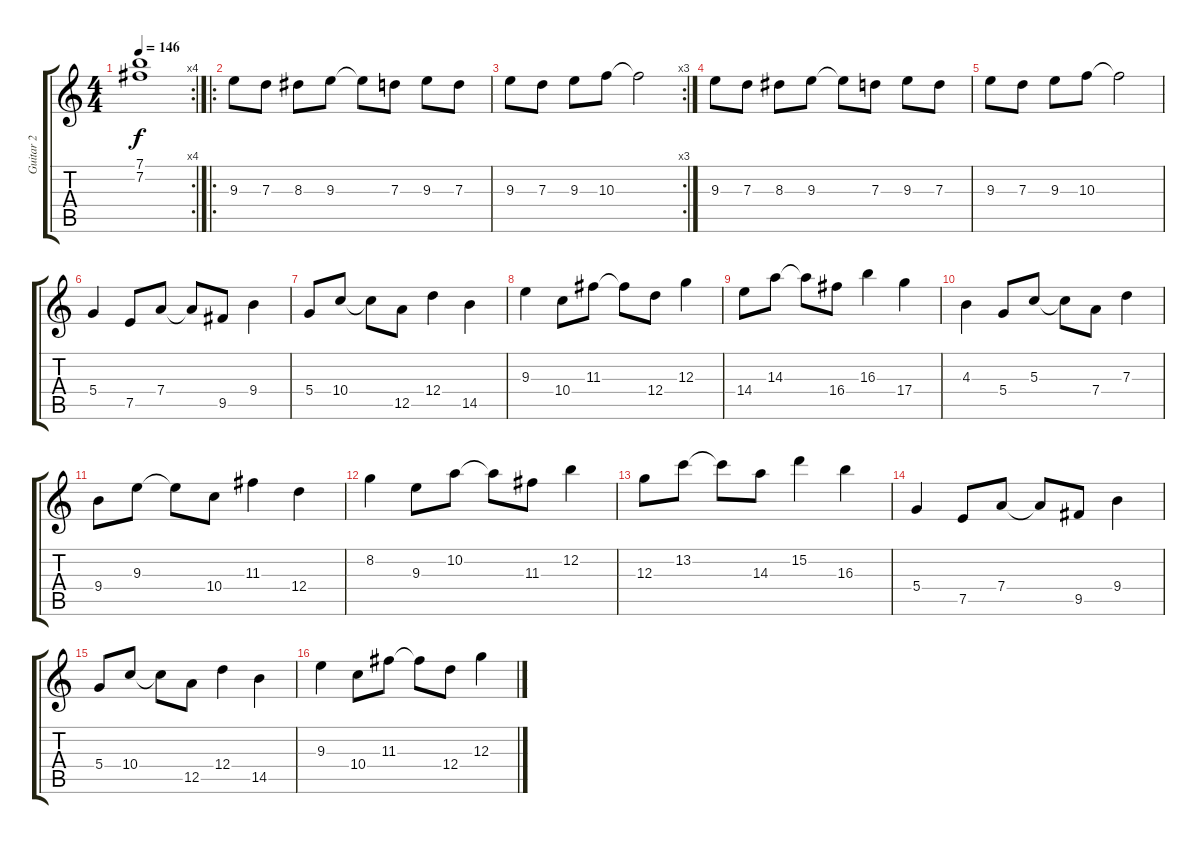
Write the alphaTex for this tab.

\track ("Guitar 2" "Guitar 2") {instrument overdrivenguitar}
\staff {score tabs}
\tuning (E4 B3 G3 D3 A2 E2) {hide}
\rc 4
\ts (4 4)
\tempo 146
\clef g2
\ks c
(7.1{t} 7.2{t}).1{dy f} |
\ro
9.3.8 7.3.8 8.3.8 9.3.8 9.3{t}.8 7.3.8 9.3.8 7.3.8 |
\rc 3
9.3.8 7.3.8 9.3.8 10.3.8 10.3{t}.2 |
9.3.8 7.3.8 8.3.8 9.3.8 9.3{t}.8 7.3.8 9.3.8 7.3.8 |
9.3.8 7.3.8 9.3.8 10.3.8 10.3{t}.2 |
5.4.4 7.5.8 7.4.8 7.4{t}.8 9.5.8 9.4.4 |
5.4.8 10.4.8 10.4{t}.8 12.5.8 12.4.4 14.5.4 |
9.3.4 10.4.8 11.3.8 11.3{t}.8 12.4.8 12.3.4 |
14.4.8 14.3.8 14.3{t}.8 16.4.8 16.3.4 17.4.4 |
4.3.4 5.4.8 5.3.8 5.3{t}.8 7.4.8 7.3.4 |
9.4.8 9.3.8 9.3{t}.8 10.4.8 11.3.4 12.4.4 |
8.2.4 9.3.8 10.2.8 10.2{t}.8 11.3.8 12.2.4 |
12.3.8 13.2.8 13.2{t}.8 14.3.8 15.2.4 16.3.4 |
5.4.4 7.5.8 7.4.8 7.4{t}.8 9.5.8 9.4.4 |
5.4.8 10.4.8 10.4{t}.8 12.5.8 12.4.4 14.5.4 |
9.3.4 10.4.8 11.3.8 11.3{t}.8 12.4.8 12.3.4
